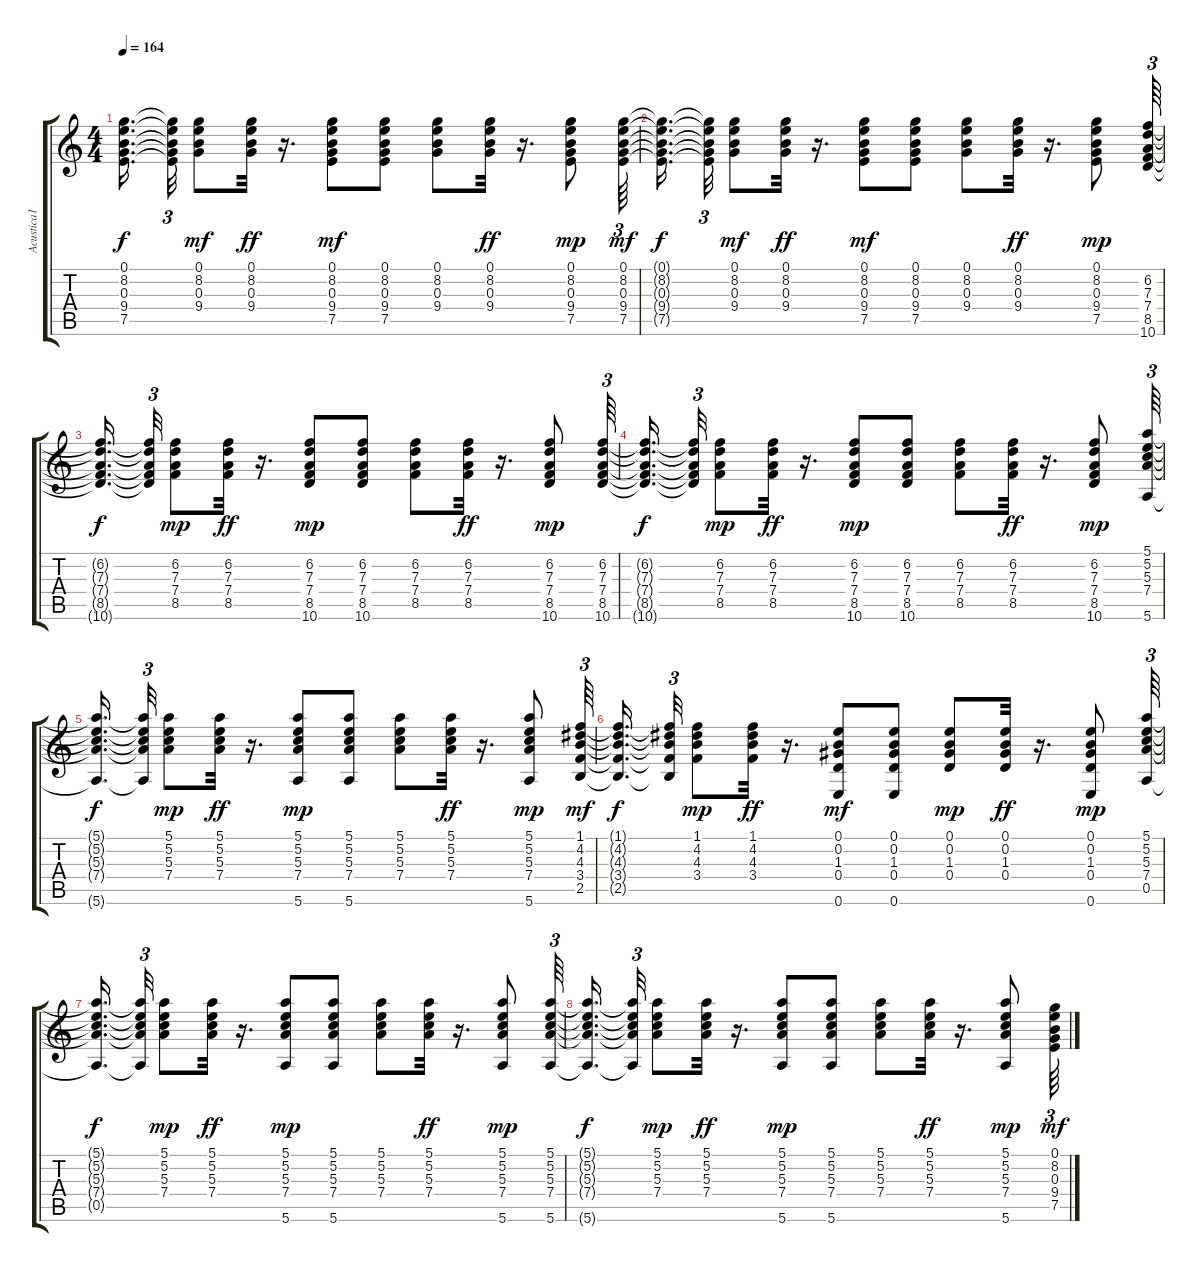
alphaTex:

\track ("Acustica1" "Acustica1") {instrument acousticguitarsteel}
\staff {score tabs}
\tuning (E4 B3 G3 D3 A2 E2) {hide}
\ts (4 4)
\tempo 164
\clef g2
\ks c
(0.1{t} 8.2{t} 0.3{t} 9.4{t} 7.5{t}).16{d dy f beam splitsecondary} (0.1{t} 8.2{t} 0.3{t} 9.4{t} 7.5{t}).32{tu (3 2)} (0.1 8.2 0.3 9.4).8{dy mf} (0.1 8.2 0.3 9.4).32{dy ff} r.16{d} (0.1 8.2 0.3 9.4 7.5).8{dy mf} (0.1 8.2 0.3 9.4 7.5).8 (0.1 8.2 0.3 9.4).8 (0.1 8.2 0.3 9.4).32{dy ff} r.16{d} (0.1 8.2 0.3 9.4 7.5).8{dy mp} (0.1 8.2 0.3 9.4 7.5).64{tu (3 2) dy mf} |
(0.1{t} 8.2{t} 0.3{t} 9.4{t} 7.5{t}).16{d dy f beam splitsecondary} (0.1{t} 8.2{t} 0.3{t} 9.4{t} 7.5{t}).32{tu (3 2)} (0.1 8.2 0.3 9.4).8{dy mf} (0.1 8.2 0.3 9.4).32{dy ff} r.16{d} (0.1 8.2 0.3 9.4 7.5).8{dy mf} (0.1 8.2 0.3 9.4 7.5).8 (0.1 8.2 0.3 9.4).8 (0.1 8.2 0.3 9.4).32{dy ff} r.16{d} (0.1 8.2 0.3 9.4 7.5).8{dy mp} (6.2 7.3 7.4 8.5 10.6).64{tu (3 2)} |
(6.2{t} 7.3{t} 7.4{t} 8.5{t} 10.6{t}).16{d dy f beam splitsecondary} (6.2{t} 7.3{t} 7.4{t} 8.5{t} 10.6{t}).32{tu (3 2)} (6.2 7.3 7.4 8.5).8{dy mp} (6.2 7.3 7.4 8.5).32{dy ff} r.16{d} (6.2 7.3 7.4 8.5 10.6).8{dy mp} (6.2 7.3 7.4 8.5 10.6).8 (6.2 7.3 7.4 8.5).8 (6.2 7.3 7.4 8.5).32{dy ff} r.16{d} (6.2 7.3 7.4 8.5 10.6).8{dy mp} (6.2 7.3 7.4 8.5 10.6).64{tu (3 2)} |
(6.2{t} 7.3{t} 7.4{t} 8.5{t} 10.6{t}).16{d dy f beam splitsecondary} (6.2{t} 7.3{t} 7.4{t} 8.5{t} 10.6{t}).32{tu (3 2)} (6.2 7.3 7.4 8.5).8{dy mp} (6.2 7.3 7.4 8.5).32{dy ff} r.16{d} (6.2 7.3 7.4 8.5 10.6).8{dy mp} (6.2 7.3 7.4 8.5 10.6).8 (6.2 7.3 7.4 8.5).8 (6.2 7.3 7.4 8.5).32{dy ff} r.16{d} (6.2 7.3 7.4 8.5 10.6).8{dy mp} (5.1 5.2 5.3 7.4 5.6).64{tu (3 2)} |
(5.1{t} 5.2{t} 5.3{t} 7.4{t} 5.6{t}).16{d dy f beam splitsecondary} (5.1{t} 5.2{t} 5.3{t} 7.4{t} 5.6{t}).32{tu (3 2)} (5.1 5.2 5.3 7.4).8{dy mp} (5.1 5.2 5.3 7.4).32{dy ff} r.16{d} (5.1 5.2 5.3 7.4 5.6).8{dy mp} (5.1 5.2 5.3 7.4 5.6).8 (5.1 5.2 5.3 7.4).8 (5.1 5.2 5.3 7.4).32{dy ff} r.16{d} (5.1 5.2 5.3 7.4 5.6).8{dy mp} (1.1 4.2 4.3 3.4 2.5).64{tu (3 2) dy mf} |
(1.1{t} 4.2{t} 4.3{t} 3.4{t} 2.5{t}).16{d dy f beam splitsecondary} (1.1{t} 4.2{t} 4.3{t} 3.4{t} 2.5{t}).32{tu (3 2)} (1.1 4.2 4.3 3.4).8{dy mp} (1.1 4.2 4.3 3.4).32{dy ff} r.16{d} (0.1 0.2 1.3 0.4 0.6).8{dy mf} (0.1 0.2 1.3 0.4 0.6).8 (0.1 0.2 1.3 0.4).8{dy mp} (0.1 0.2 1.3 0.4).32{dy ff} r.16{d} (0.1 0.2 1.3 0.4 0.6).8{dy mp} (5.1 5.2 5.3 7.4 0.5).64{tu (3 2)} |
(5.1{t} 5.2{t} 5.3{t} 7.4{t} 0.5{t}).16{d dy f beam splitsecondary} (5.1{t} 5.2{t} 5.3{t} 7.4{t} 0.5{t}).32{tu (3 2)} (5.1 5.2 5.3 7.4).8{dy mp} (5.1 5.2 5.3 7.4).32{dy ff} r.16{d} (5.1 5.2 5.3 7.4 5.6).8{dy mp} (5.1 5.2 5.3 7.4 5.6).8 (5.1 5.2 5.3 7.4).8 (5.1 5.2 5.3 7.4).32{dy ff} r.16{d} (5.1 5.2 5.3 7.4 5.6).8{dy mp} (5.1 5.2 5.3 7.4 5.6).64{tu (3 2)} |
(5.1{t} 5.2{t} 5.3{t} 7.4{t} 5.6{t}).16{d dy f beam splitsecondary} (5.1{t} 5.2{t} 5.3{t} 7.4{t} 5.6{t}).32{tu (3 2)} (5.1 5.2 5.3 7.4).8{dy mp} (5.1 5.2 5.3 7.4).32{dy ff} r.16{d} (5.1 5.2 5.3 7.4 5.6).8{dy mp} (5.1 5.2 5.3 7.4 5.6).8 (5.1 5.2 5.3 7.4).8 (5.1 5.2 5.3 7.4).32{dy ff} r.16{d} (5.1 5.2 5.3 7.4 5.6).8{dy mp} (0.1 8.2 0.3 9.4 7.5).64{tu (3 2) dy mf}
